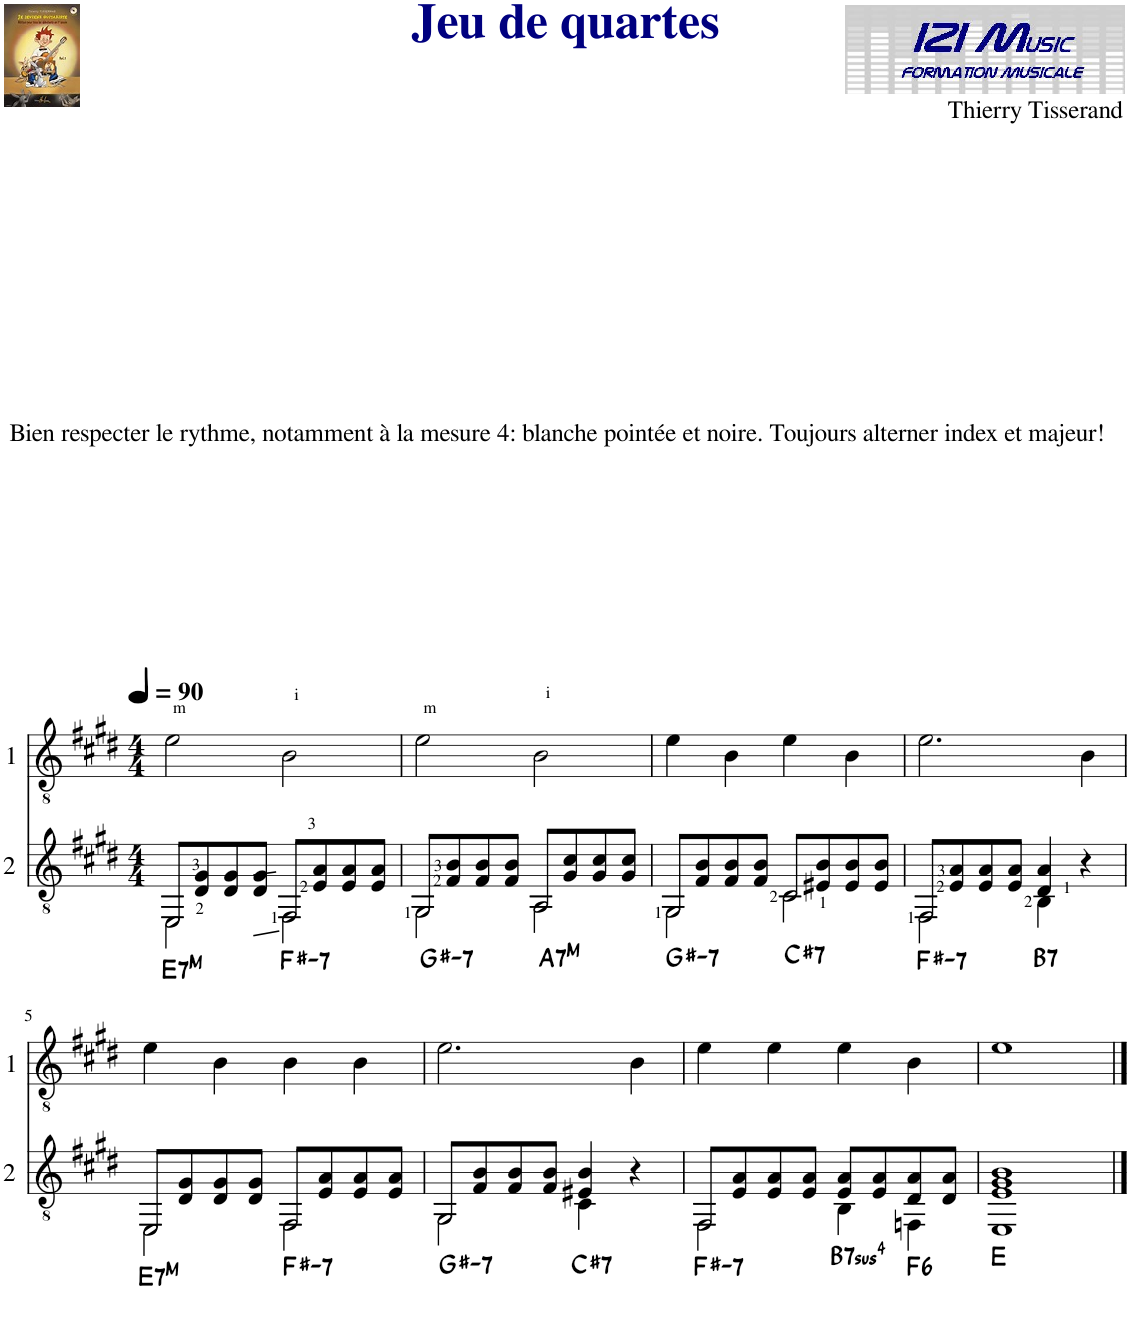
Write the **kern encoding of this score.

**kern	**harte	**kern
*part2	*part2	*part1
*staff2	*	*staff1
*I"2	*	*I"1
*clefGv2	*	*clefGv2
*k[f#c#g#d#]	*	*k[f#c#g#d#]
*M4/4	*	*M4/4
*MM90	*	*MM90
=1	=1	=1
!	!	!LO:TX:a:t=Bien respecter le rythme, notamment à la mesure 4&colon; blanche pointée et noire. Toujours alterner index et majeur!
!LO:N:head=open	!LO:H:kt=7	!
*^	*	*
8EE/L	2EE\	E:7	2e\
8D#/ 8G#/	.	.	.
8D#/ 8G#/	.	.	.
8D#/ 8G#/J	.	.	.
!LO:N:head=open	!	!LO:H:kt=7	!
8FF#/L	2FF#\	F#:min7	2B\
8E/ 8A/	.	.	.
8E/ 8A/	.	.	.
8E/ 8A/J	.	.	.
=2	=2	=2	=2
!LO:N:head=open	!	!LO:H:kt=7	!
8GG#/L	2GG#\	G#:min7	2e\
8F#/ 8B/	.	.	.
8F#/ 8B/	.	.	.
8F#/ 8B/J	.	.	.
!LO:N:head=open	!	!LO:H:kt=7	!
8AA/L	2AA\	A:7	2B\
8G#/ 8c#/	.	.	.
8G#/ 8c#/	.	.	.
8G#/ 8c#/J	.	.	.
=3	=3	=3	=3
!LO:N:head=open	!	!LO:H:kt=7	!
8GG#/L	2GG#\	G#:min7	4e\
8F#/ 8B/	.	.	.
8F#/ 8B/	.	.	4B\
8F#/ 8B/J	.	.	.
!LO:N:head=open	!	!LO:H:kt=7	!
8C#/L	2C#\	C#:7	4e\
8E#X/ 8B/	.	.	.
8E#/ 8B/	.	.	4B\
8E#/ 8B/J	.	.	.
=4	=4	=4	=4
!LO:N:head=open	!	!LO:H:kt=7	!
8FF#/L	2FF#\	F#:min7	2.e\
8E/ 8A/	.	.	.
8E/ 8A/	.	.	.
8E/ 8A/J	.	.	.
!	!	!LO:H:kt=7	!
4D#/ 4A/	4BB\	B:7	.
4r	4ryy	.	4B\
!!LO:LB:g=z
=5	=5	=5	=5
!LO:N:head=open	!	!LO:H:kt=7	!
8EE/L	2EE\	E:7	4e\
8D#/ 8G#/	.	.	.
8D#/ 8G#/	.	.	4B\
8D#/ 8G#/J	.	.	.
!LO:N:head=open	!	!LO:H:kt=7	!
8FF#/L	2FF#\	F#:min7	4B\
8E/ 8A/	.	.	.
8E/ 8A/	.	.	4B\
8E/ 8A/J	.	.	.
=6	=6	=6	=6
!LO:N:head=open	!	!LO:H:kt=7	!
8GG#/L	2GG#\	G#:min7	2.e\
8F#/ 8B/	.	.	.
8F#/ 8B/	.	.	.
8F#/ 8B/J	.	.	.
!	!	!LO:H:kt=7	!
4E#X/ 4B/	4C#\	C#:7	.
4r	4ryy	.	4B\
=7	=7	=7	=7
!LO:N:head=open	!	!LO:H:kt=7	!
8FF#/L	2FF#\	F#:min7	4e\
8E/ 8A/	.	.	.
8E/ 8A/	.	.	4e\
8E/ 8A/J	.	.	.
!	!	!LO:H:kt=74	!
8E/ 8A/L	4BB\	B:sus4(7)	4e\
8E/ 8A/	.	.	.
!	!	!LO:H:kt=6	!
8D#/ 8A/	4FFn\	F:maj6	4B\
8D#/ 8A/J	.	.	.
=8	=8	=8	=8
1E 1G# 1B	1EE	E:maj	1e
*v	*v	*	*
==	==	==
*-	*-	*-
